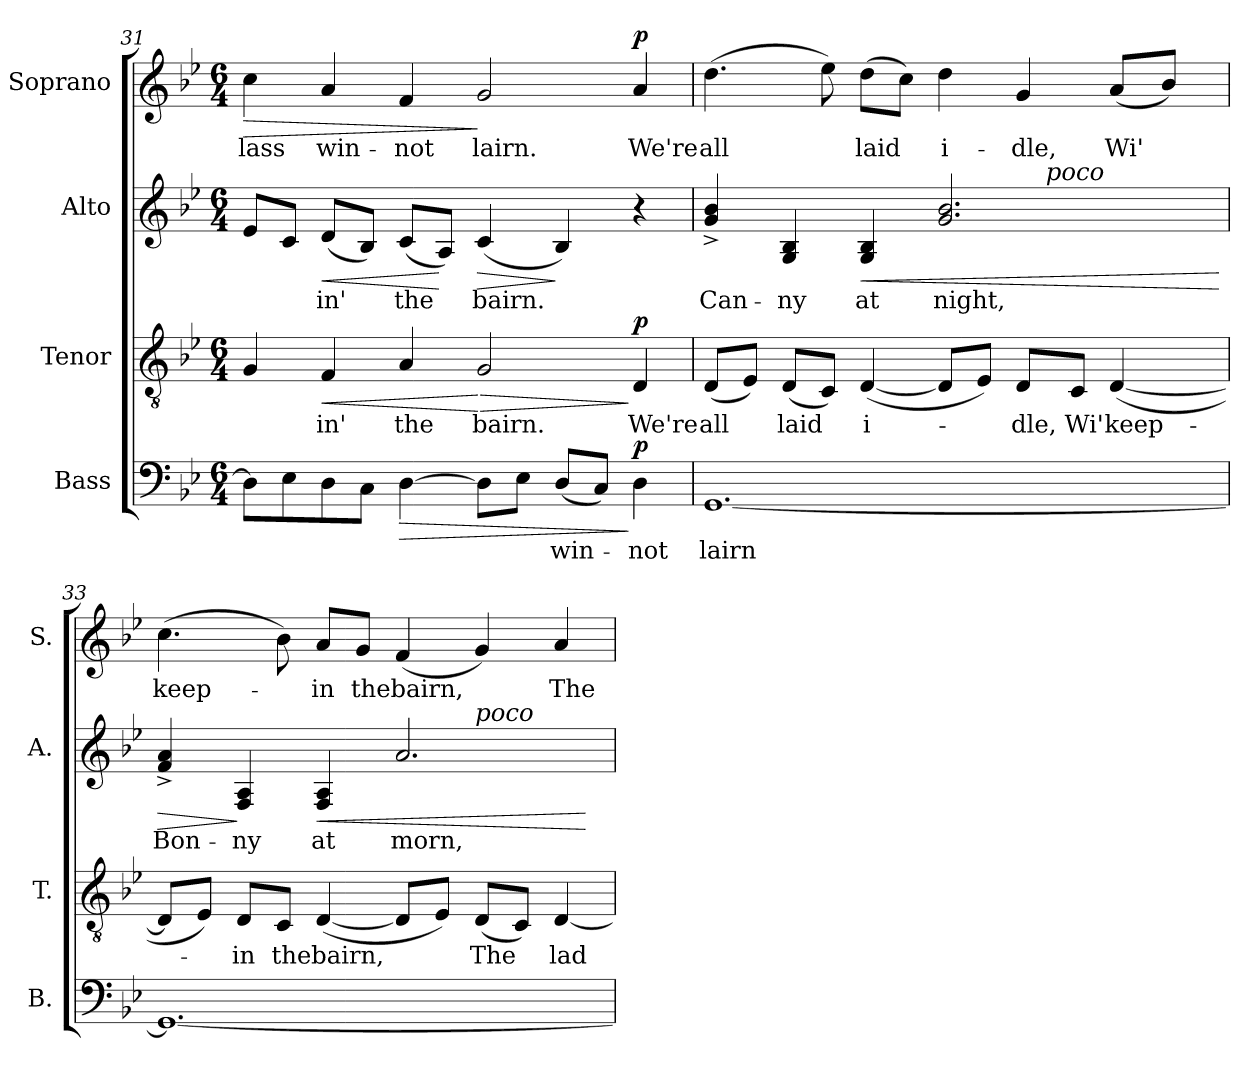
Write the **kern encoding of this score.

**kern	**text	**dynam	**kern	**text	**dynam	**kern	**text	**dynam	**kern	**text	**dynam
*part4	*part4	*part4	*part3	*part3	*part3	*part2	*part2	*part2	*part1	*part1	*part1
*staff4	*staff4	*staff4	*staff3	*staff3	*staff3	*staff2	*staff2	*staff2	*staff1	*staff1	*staff1
*I"Bass	*	*	*I"Tenor	*	*	*I"Alto	*	*	*I"Soprano	*	*
*I'B.	*	*	*I'T.	*	*	*I'A.	*	*	*I'S.	*	*
*clefF4	*	*	*clefGv2	*	*	*clefG2	*	*	*clefG2	*	*
*	*	*	*ITrd7c12	*	*	*	*	*	*	*	*
*k[b-e-]	*	*	*k[b-e-]	*	*	*k[b-e-]	*	*	*k[b-e-]	*	*
*B-:	*	*	*B-:	*	*	*B-:	*	*	*B-:	*	*
*M6/4	*	*	*M6/4	*	*	*M6/4	*	*	*M6/4	*	*
=31	=31	=31	=31	=31	=31	=31	=31	=31	=31	=31	=31
!	!	!	!	!	!	!	!	!	!	!LO:LY:b:color=#000000	!LO:HP:b
8Di\L]	.	.	4GGi/	.	.	8e-i/L	.	.	4cci\	lass	>
8E-i\	.	.	.	.	.	8ci/J	.	.	.	.	.
!	!	!	!	!LO:LY:b:color=#000000	!LO:HP:b	!	!	!	!	!	!
!	!	!	!	!	!	!	!LO:LY:b:color=#000000	!LO:HP:b	!	!	!
!	!	!	!	!	!	!	!	!	!	!LO:LY:b:color=#000000	!
8Di\	.	.	4FFi/	-in'	<	(8di/L	-in'	<	4ai/	win-	.
8Ci\J	.	.	.	.	.	8B-i/J)	.	.	.	.	.
!	!	!LO:HP:b	!	!	!	!	!	!	!	!	!
!	!	!	!	!LO:LY:b:color=#000000	!	!	!	!	!	!	!
!	!	!	!	!	!	!	!LO:LY:b:color=#000000	!	!	!	!
!	!	!	!	!	!	!	!	!	!	!LO:LY:b:color=#000000	!
[>4Di\	.	>	4AAi/	the	.	(8ci/L	the	.	4fi/	-not	.
.	.	.	.	.	.	8Ai/J)	.	[	.	.	.
!	!	!	!	!LO:LY:b:color=#000000	!LO:HP:n=1:b	!	!	!	!	!	!
!	!	!	!	!	!	!	!LO:LY:b:color=#000000	!LO:HP:b	!	!	!
!	!	!	!	!	!	!	!	!	!	!LO:LY:b:color=#000000	!
8Di\L]	.	.	2GGi/	bairn.	[ >	(4ci/	bairn.	>	2gi/	lairn.	]
8E-i\J	.	.	.	.	.	.	.	.	.	.	.
!	!LO:LY:b:color=#000000	!	!	!	!	!	!	!	!	!	!
(8Di/L	win-	.	.	.	.	4B-i/)	.	]	.	.	.
8Ci/J)	.	.	.	.	.	.	.	.	.	.	.
!	!LO:LY:b:color=#000000	!	!	!	!	!	!	!	!	!	!
!	!	!	!	!LO:LY:b:color=#000000	!	!	!	!	!	!	!
!	!	!	!	!	!	!	!	!	!	!LO:LY:b:color=#000000	!
4Di\	-not	] p	4DDi/	We're	] p	4r	.	.	4ai/	We're	p
!!LO:LB:g=z
=32	=32	=32	=32	=32	=32	=32	=32	=32	=32	=32	=32
!	!LO:LY:b:color=#000000	!	!	!	!	!	!	!	!	!	!
!	!	!	!	!LO:LY:b:color=#000000	!	!	!	!	!	!	!
!	!	!	!	!	!	!	!LO:LY:b:color=#000000	!	!	!	!
!	!	!	!	!	!	!	!	!	!	!LO:LY:b:color=#000000	!
*	*	*	*	*	*	*^	*	*	*	*	*
[<1.GGi	lairn	.	(8DDi/L	all	.	4gi/^ 4b-i^	1ryy	Can-	.	(4.ddi\	all	.
.	.	.	8EE-i/J)	.	.	.	.	.	.	.	.	.
!	!	!	!	!LO:LY:b:color=#000000	!	!	!	!	!	!	!	!
!	!	!	!	!	!	!	!	!LO:LY:b:color=#000000	!	!	!	!
.	.	.	(8DDi/L	laid	.	4Gi/ 4B-i	.	-ny	.	.	.	.
.	.	.	8CCi/J)	.	.	.	.	.	.	8ee-i\)	.	.
!	!	!	!	!LO:LY:b:color=#000000	!	!	!	!	!	!	!	!
!	!	!	!	!	!	!	!	!LO:LY:b:color=#000000	!LO:HP:b	!	!	!
!	!	!	!	!	!	!	!	!	!	!	!LO:LY:b:color=#000000	!
.	.	.	([<4DDi/	i-	.	4Gi/ 4B-i	.	at	<	(8ddi\L	laid	.
.	.	.	.	.	.	.	.	.	.	8cci\J)	.	.
!	!	!	!	!	!	!	!	!LO:LY:b:color=#000000	!	!	!	!
!	!	!	!	!	!	!	!	!	!	!	!LO:LY:b:color=#000000	!
.	.	.	8DDi/L]	.	.	2.gi/ 2.b-i	.	night,	.	4ddi\	i-	.
.	.	.	8EE-i/J)	.	.	.	.	.	.	.	.	.
!	!	!	!	!LO:LY:b:color=#000000	!	!	!	!	!	!	!	!
!	!	!	!	!	!	!	!	!	!	!	!LO:LY:b:color=#000000	!
.	.	.	8DDi/L	-dle,	.	.	16ryy	.	.	4gi/	-dle,	.
.	.	.	.	.	.	.	512.ryy	.	.	.	.	.
!	!	!	!	!	!	!	!LO:TX:a:i:t=poco	!	!	!	!	!
.	.	.	.	.	.	.	4ryy	.	.	.	.	.
!	!	!	!	!LO:LY:b:color=#000000	!	!	!	!	!	!	!	!
.	.	.	8CCi/J	Wi'	.	.	.	.	.	.	.	.
!	!	!	!	!LO:LY:b:color=#000000	!	!	!	!	!	!	!	!
!	!	!	!	!	!	!	!	!	!	!	!LO:LY:b:color=#000000	!
.	.	.	([<4DDi/	keep-	.	.	.	.	.	(8ai/L	Wi'	.
.	.	.	.	.	.	.	8ryy	.	.	.	.	.
.	.	.	.	.	.	.	.	.	.	8b-i/J)	.	.
.	.	.	.	.	.	.	32ryy	.	.	.	.	.
.	.	.	.	.	.	.	64ryy	.	.	.	.	.
.	.	.	.	.	.	.	128ryy	.	.	.	.	.
.	.	.	.	.	.	.	256ryy	.	.	.	.	.
.	.	.	.	.	.	.	1024ryy	.	.	.	.	.
.	.	.	.	.	.	.	.	.	[	.	.	.
=33	=33	=33	=33	=33	=33	=33	=33	=33	=33	=33	=33	=33
!	!	!	!	!	!	!	!	!LO:LY:b:color=#000000	!LO:HP:b	!	!	!
!	!	!	!	!	!	!	!	!	!	!	!LO:LY:b:color=#000000	!
1.GGi_<	.	.	8DDi/L]	.	.	4fi/^ 4ai^	1ryy	Bon-	>	(4.cci\	keep-	.
.	.	.	8EE-i/J)	.	.	.	.	.	.	.	.	.
!	!	!	!	!LO:LY:b:color=#000000	!	!	!	!	!	!	!	!
!	!	!	!	!	!	!	!	!LO:LY:b:color=#000000	!	!	!	!
.	.	.	8DDi/L	-in	.	4Fi/ 4Ai	.	-ny	]	.	.	.
!	!	!	!	!LO:LY:b:color=#000000	!	!	!	!	!	!	!	!
.	.	.	8CCi/J	the	.	.	.	.	.	8b-i\)	.	.
!	!	!	!	!LO:LY:b:color=#000000	!	!	!	!	!	!	!	!
!	!	!	!	!	!	!	!	!LO:LY:b:color=#000000	!LO:HP:b	!	!	!
!	!	!	!	!	!	!	!	!	!	!	!LO:LY:b:color=#000000	!
.	.	.	([<4DDi/	bairn,	.	4Fi/ 4Ai	.	at	<	8ai/L	-in	.
!	!	!	!	!	!	!	!	!	!	!	!LO:LY:b:color=#000000	!
.	.	.	.	.	.	.	.	.	.	8gi/J	the	.
!	!	!	!	!	!	!	!	!LO:LY:b:color=#000000	!	!	!	!
!	!	!	!	!	!	!	!	!	!	!	!LO:LY:b:color=#000000	!
.	.	.	8DDi/L]	.	.	2.ai/	.	morn,	.	(4fi/	bairn,	.
.	.	.	8EE-i/J)	.	.	.	.	.	.	.	.	.
!	!	!	!	!	!	!	!LO:TX:a:i:t=poco	!	!	!	!	!
!	!	!	!	!LO:LY:b:color=#000000	!	!	!	!	!	!	!	!
.	.	.	(8DDi/L	The	.	.	2ryy	.	.	4gi/)	.	.
.	.	.	8CCi/J)	.	.	.	.	.	.	.	.	.
!	!	!	!	!LO:LY:b:color=#000000	!	!	!	!	!	!	!	!
!	!	!	!	!	!	!	!	!	!	!	!LO:LY:b:color=#000000	!
.	.	.	[<4DDi/	lad	.	.	.	.	.	4ai/	The	.
.	.	.	.	.	.	.	.	.	[	.	.	.
*	*	*	*	*	*	*v	*v	*	*	*	*	*
=	=	=	=	=	=	=	=	=	=	=	=
*-	*-	*-	*-	*-	*-	*-	*-	*-	*-	*-	*-
